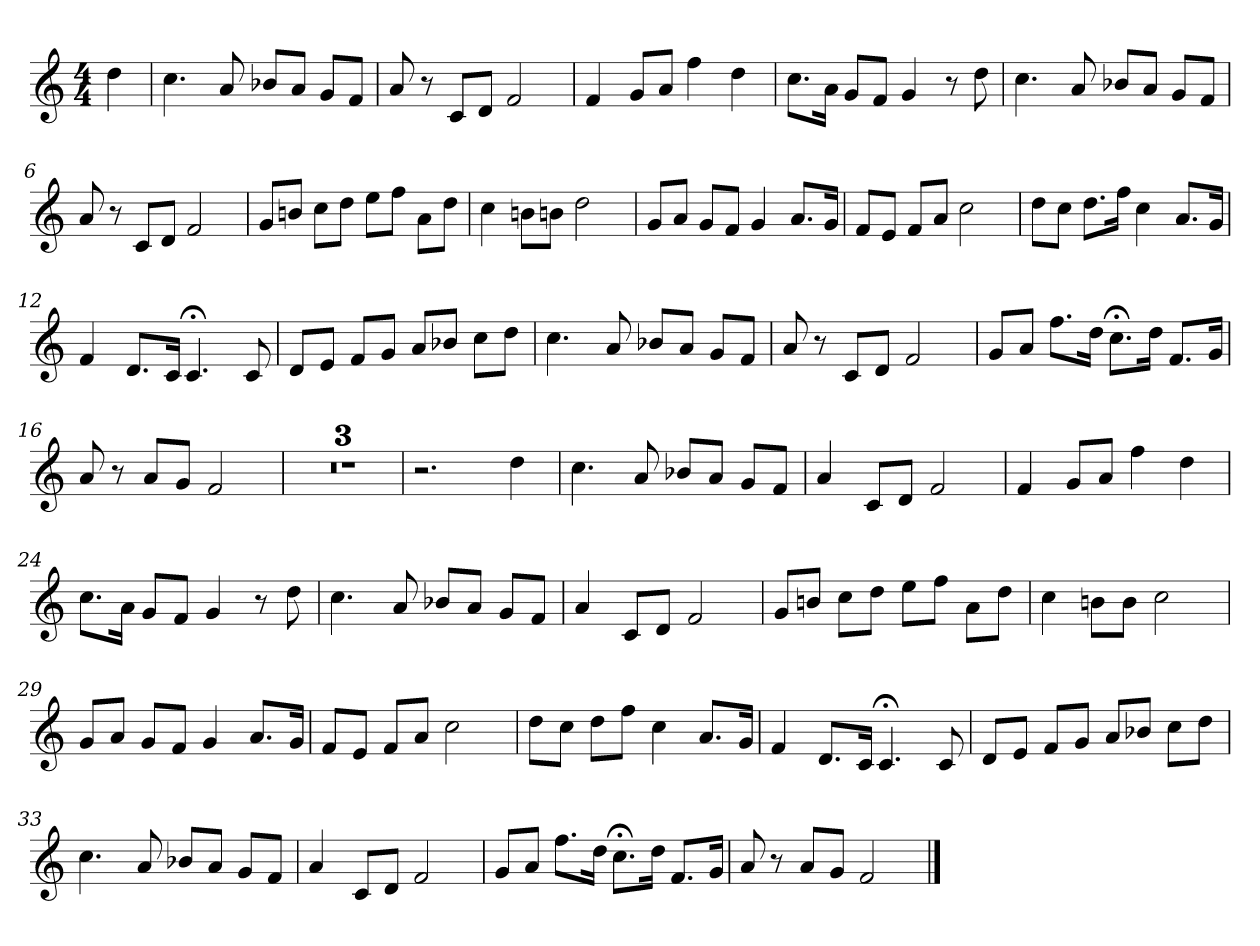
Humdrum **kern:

**kern
*part1
*staff1
*M4/4
*MM62
=
4dd
=1
4.cc
8a
8b-XL
8aJ
8gL
8fJ
=2
8a
8r
8cL
8dJ
2f
=3
4f
8gL
8aJ
4ff
4dd
=4
8.ccL
16aJk
8gL
8fJ
4g
8r
8dd
=5
4.cc
8a
8b-XL
8aJ
8gL
8fJ
=6
8a
8r
8cL
8dJ
2f
=7
8gL
8bnJ
8ccL
8ddJ
8eeL
8ffJ
8aL
8ddJ
=8
4cc
8bnL
8bnJ
2dd
=9
8gL
8aJ
8gL
8fJ
4g
8.aL
16gJk
=10
8fL
8eJ
8fL
8aJ
2cc
=11
8ddL
8ccJ
8.ddL
16ffJk
4cc
8.aL
16gJk
=12
4f
8.dL
16cJk
4.c;<
8c
=
8dL
8eJ
8fL
8gJ
8aL
8b-XJ
8ccL
8ddJ
=13
4.cc
8a
8b-XL
8aJ
8gL
8fJ
=14
8a
8r
8cL
8dJ
2f
=15
8gL
8aJ
8.ffL
16ddJk
8.cc;<L
16ddJk
8.fL
16gJk
=16
8a
8r
8aL
8gJ
2f
=17
1r
=18
1r
=19
1r
=20
2.r
4dd
=21
4.cc
8a
8b-XL
8aJ
8gL
8fJ
=22
4a
8cL
8dJ
2f
=23
4f
8gL
8aJ
4ff
4dd
=24
8.ccL
16aJk
8gL
8fJ
4g
8r
8dd
=25
4.cc
8a
8b-XL
8aJ
8gL
8fJ
=26
4a
8cL
8dJ
2f
=27
8gL
8bnJ
8ccL
8ddJ
8eeL
8ffJ
8aL
8ddJ
=28
4cc
8bnL
8bJ
2cc
=29
8gL
8aJ
8gL
8fJ
4g
8.aL
16gJk
=30
8fL
8eJ
8fL
8aJ
2cc
=31
8ddL
8ccJ
8ddL
8ffJ
4cc
8.aL
16gJk
=32
4f
8.dL
16cJk
4.c;<
8c
=
8dL
8eJ
8fL
8gJ
8aL
8b-XJ
8ccL
8ddJ
=33
4.cc
8a
8b-XL
8aJ
8gL
8fJ
=
4a
8cL
8dJ
2f
=34
8gL
8aJ
8.ffL
16ddJk
8.cc;<L
16ddJk
8.fL
16gJk
=35
8a
8r
8aL
8gJ
2f
==
*-
